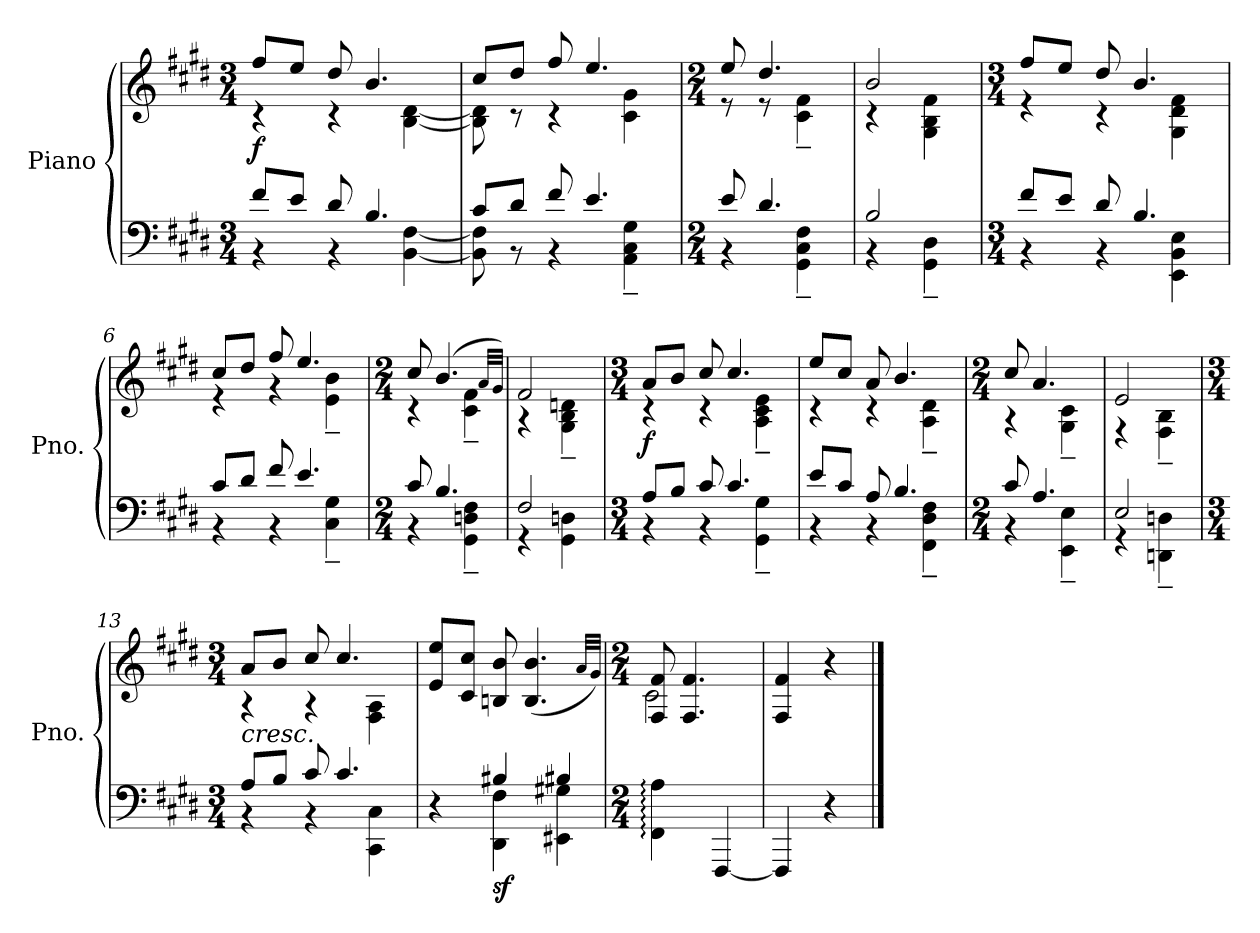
**kern	**kern	**dynam
*part1	*part1	*part1
*staff2	*staff1	*staff1/2
*I"Piano	*	*
*I'Pno.	*	*
*clefF4	*clefG2	*
*k[f#c#g#d#]	*k[f#c#g#d#]	*
*M3/4	*M3/4	*
*MM84	*MM84	*
=1	=1	=1
*^	*^	*
!	!	!	!	!LO:DY:b
8f#/L	4r	8ff#/L	4r	f
8e/J	.	8ee/J	.	.
8d#/	4r	8dd#/	4r	.
4.B/	.	4.b/	.	.
.	[4BB\ [4F#\	.	[4B\ [4d#\	.
=2	=2	=2	=2	=2
8c#/L	8BB\] 8F#\]	8cc#/L	8B\] 8d#\]	.
8d#/J	8r	8dd#/J	8r	.
8f#/	4r	8ff#/	4r	.
4.e/	.	4.ee/	.	.
.	4AA\~ 4C#\~ 4G#\~	.	4c#\ 4g#\	.
=3	=3	=3	=3	=3
*M2/4	*	*M2/4	*	*
8e/	4r	8ee/	8r	.
4.d#/	.	4.dd#/	8r	.
.	4GG#\~ 4C#\~ 4F#\~	.	4c#\~ 4f#\~	.
=4	=4	=4	=4	=4
2B/	4r	2b/	4r	.
.	4GG#\~ 4D#\~	.	4G#\ 4B\ 4f#\	.
=5	=5	=5	=5	=5
*M3/4	*	*M3/4	*	*
8f#/L	4r	8ff#/L	4r	.
8e/J	.	8ee/J	.	.
8d#/	4r	8dd#/	4r	.
4.B/	.	4.b/	.	.
.	4EE\ 4BB\ 4E\	.	4G#\ 4d#\ 4f#\	.
!!LO:LB:g=z	!!
=6	=6	=6	=6	=6
8c#/L	4r	8cc#/L	4r	.
8d#/J	.	8dd#/J	.	.
8f#/	4r	8ff#/	4r	.
4.e/	.	4.ee/	.	.
.	4C#\~ 4G#\~	.	4e\~ 4b\~	.
=7	=7	=7	=7	=7
*M2/4	*	*M2/4	*	*
8c#/	4r	8cc#/	4r	.
4.B/	.	(>4.b/	.	.
.	4GG#\~ 4Dn\~ 4F#\~	.	4c#\~ 4f#\~	.
.	.	32qa/LLL	.	.
.	.	32qg#/JJJ)	.	.
=8	=8	=8	=8	=8
2F#/	4r	2f#/	4r	.
.	4GG#\ 4Dn\	.	4G#\~ 4B\~ 4dn\~	.
=9	=9	=9	=9	=9
*M3/4	*	*M3/4	*	*
!	!	!	!	!LO:DY:b
8A/L	4r	8a/L	4r	f
8B/J	.	8b/J	.	.
8c#/	4r	8cc#/	4r	.
4.c#/	.	4.cc#/	.	.
.	4GG#\~ 4G#\~	.	4A\~ 4c#\~ 4e\~	.
=10	=10	=10	=10	=10
8e/L	4r	8ee/L	4r	.
8c#/J	.	8cc#/J	.	.
8A/	4r	8a/	4r	.
4.B/	.	4.b/	.	.
.	4FF#\~ 4D#\~ 4F#\~	.	4A\~ 4d#\~	.
!!LO:LB:g=z	!!
=11	=11	=11	=11	=11
*M2/4	*	*M2/4	*	*
8c#/	4r	8cc#/	4r	.
4.A/	.	4.a/	.	.
.	4EE\~ 4E\~	.	4G#\~ 4c#\~	.
=12	=12	=12	=12	=12
2E/	4r	2e/	4r	.
.	4DDn\~ 4Dn\~	.	4F#\~ 4B\~	.
=13	=13	=13	=13	=13
*M3/4	*	*M3/4	*	*
!	!	!LO:TX:b:i:t=cresc.	!	!
8A/L	4r	8a/L	4r	.
8B/J	.	8b/J	.	.
8c#/	4r	8cc#/	4r	.
4.c#/	.	4.cc#/	.	.
.	4CC#\ 4C#\	.	4F#\ 4A\	.
*	*	*v	*v	*
=14	=14	=14	=14
4r	4ryy	8e/ 8ee/L	.
.	.	8c#/ 8cc#/J	.
!	!	!	!LO:DY:b=2
4B#X/	4DD#\ 4F#\	8Bn/ 8b/	sf
.	.	(<4.B/ 4.b/	.
4B#X/	4EE#X\ 4G#X\	.	.
*v	*v	*	*
.	32qa/LLL	.
.	32qg#/JJJ)	.
=15	=15	=15
*M2/4	*M2/4	*
*	*^	*
4FF#\: 4A\:	8F#/ 8f#/	2c#\	.
.	4.F#/ 4.f#/	.	.
[4FFF#/	.	.	.
*	*v	*v	*
=16	=16	=16
4FFF#/]	4F#/ 4f#/	.
4r	4r	.
==	==	==
*-	*-	*-
